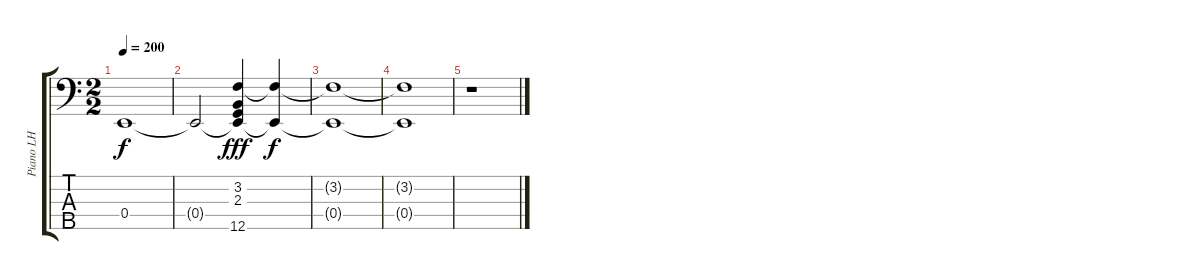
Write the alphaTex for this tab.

\track ("Piano LH" "Piano LH") {instrument acousticgrandpiano}
\staff {score tabs}
\tuning (G3 D3 A2 E2 G1) {hide}
\ts (2 2)
\tempo 200
\clef f4
\ks c
0.4{t}.1{dy f} |
0.4{t}.2 (3.2 2.3 0.4{t} 12.5).4{dy fff} (3.2{t} 0.4{t}).4{dy f} |
(3.2{t} 0.4{t}).1 |
(3.2{t} 0.4{t}).1 |
r.1
